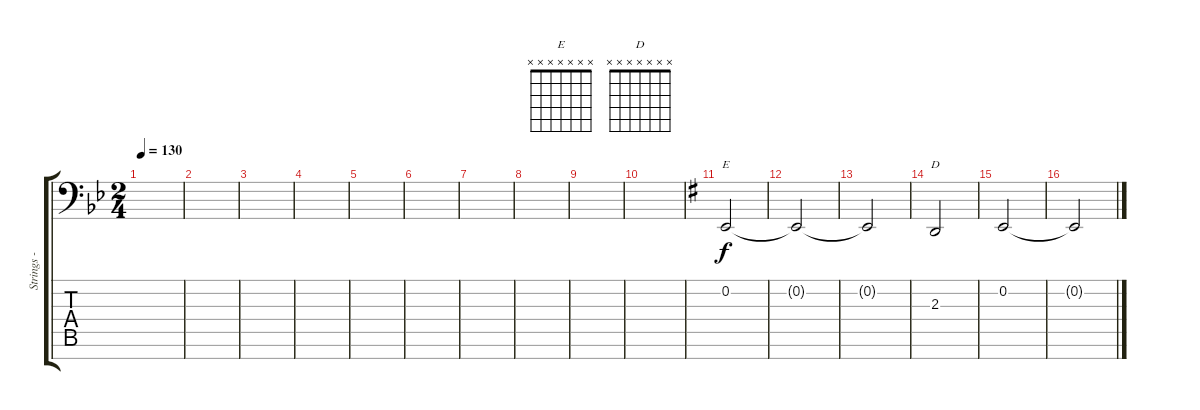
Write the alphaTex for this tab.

\track ("Strings - Bass" "Strings - ") {instrument stringensemble1}
\staff {score tabs}
\tuning (G2 E2 C2 G1 E1 C1 G0) {hide}
\chord ("E" x x x x x x x)
\chord ("D" x x x x x x x)
\ts (2 4)
\tempo 130
\clef f4
\ks gminor
|
|
|
|
|
|
|
|
|
|
\ks eminor
0.2.2{ch "E"} |
0.2{t}.2 |
0.2{t}.2 |
2.3.2{ch "D"} |
0.2.2 |
0.2{t}.2
